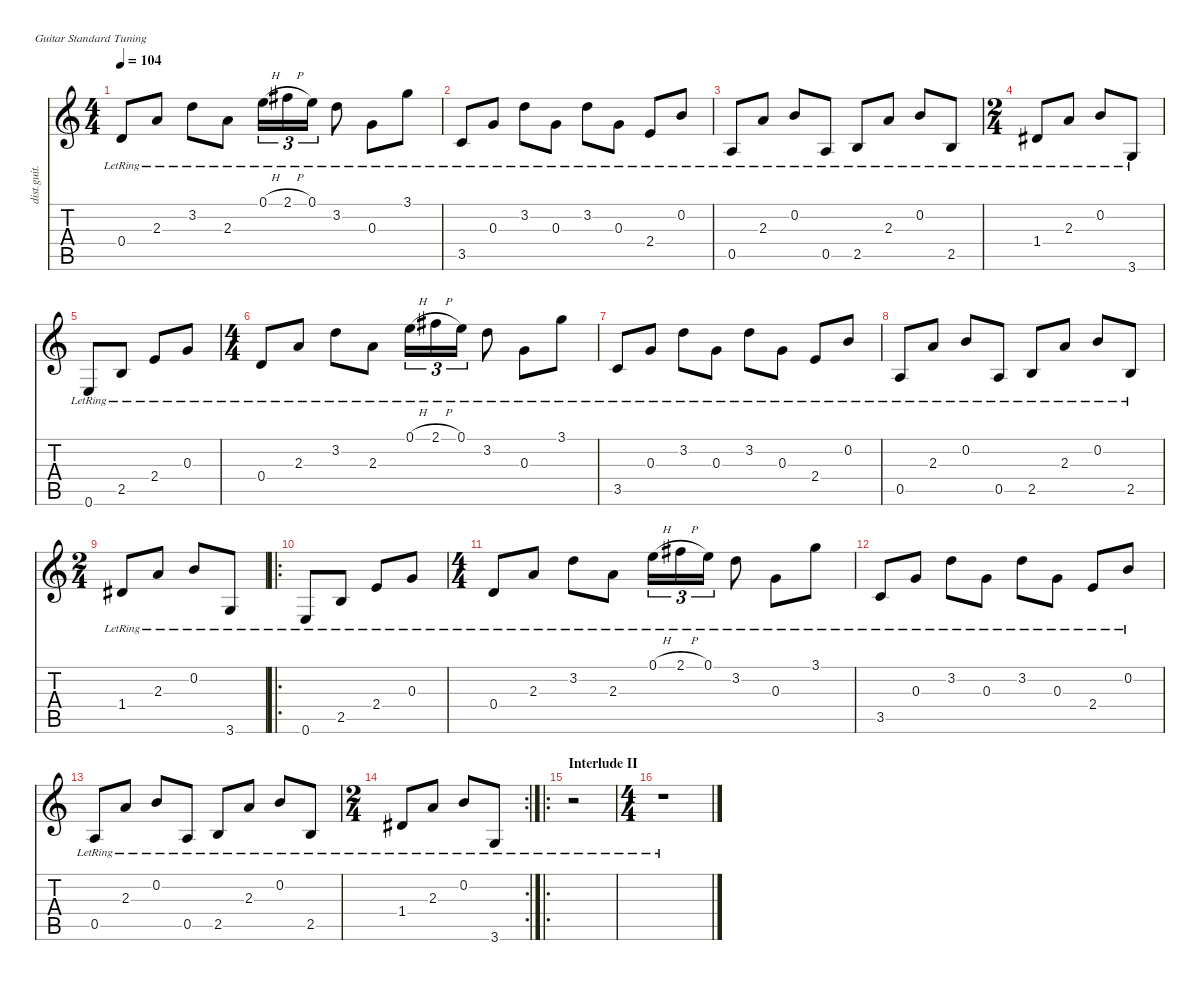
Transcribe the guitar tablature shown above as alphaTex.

\defaultSystemsLayout 4
\hideDynamics
\bracketExtendMode nobrackets
\track ("Lead / Rhythm Extras" "dist.guit.") {instrument distortionguitar}
\staff {score tabs}
\tuning (E4 B3 G3 D3 A2 E2)
\ts (4 4)
\beaming (8 2 2 2 2)
\tempo 104
\clef g2
\ks c
0.4{lr}.8{dy mf} 2.3{lr}.8 3.2{lr}.8 2.3{lr}.8 0.1{h lr}.16{tu (3 2)} 2.1{h lr acc #}.16{tu (3 2)} 0.1{lr}.16{tu (3 2)} 3.2{lr}.8 0.3{lr}.8 3.1{lr}.8 |
3.5{lr}.8 0.3{lr}.8 3.2{lr}.8 0.3{lr}.8 3.2{lr}.8 0.3{lr}.8 2.4{lr}.8 0.2{lr}.8 |
0.5{lr}.8 2.3{lr}.8 0.2{lr}.8 0.5{lr}.8 2.5{lr}.8 2.3{lr}.8 0.2{lr}.8 2.5{lr}.8 |
\ts (2 4)
\beaming (8 2 2 2 2)
1.4{lr acc #}.8 2.3{lr}.8 0.2{lr}.8 3.6{lr}.8 |
0.6{lr}.8 2.5{lr}.8 2.4{lr}.8 0.3{lr}.8 |
\ts (4 4)
\beaming (8 2 2 2 2)
0.4{lr}.8 2.3{lr}.8 3.2{lr}.8 2.3{lr}.8 0.1{h lr}.16{tu (3 2)} 2.1{h lr acc #}.16{tu (3 2)} 0.1{lr}.16{tu (3 2)} 3.2{lr}.8 0.3{lr}.8 3.1{lr}.8 |
3.5{lr}.8 0.3{lr}.8 3.2{lr}.8 0.3{lr}.8 3.2{lr}.8 0.3{lr}.8 2.4{lr}.8 0.2{lr}.8 |
0.5{lr}.8 2.3{lr}.8 0.2{lr}.8 0.5{lr}.8 2.5{lr}.8 2.3{lr}.8 0.2{lr}.8 2.5{lr}.8 |
\ts (2 4)
\beaming (8 2 2 2 2)
1.4{lr acc #}.8 2.3{lr}.8 0.2{lr}.8 3.6{lr}.8 |
\ro
0.6{lr}.8 2.5{lr}.8 2.4{lr}.8 0.3{lr}.8 |
\ts (4 4)
\beaming (8 2 2 2 2)
0.4{lr}.8 2.3{lr}.8 3.2{lr}.8 2.3{lr}.8 0.1{h lr}.16{tu (3 2)} 2.1{h lr acc #}.16{tu (3 2)} 0.1{lr}.16{tu (3 2)} 3.2{lr}.8 0.3{lr}.8 3.1{lr}.8 |
3.5{lr}.8 0.3{lr}.8 3.2{lr}.8 0.3{lr}.8 3.2{lr}.8 0.3{lr}.8 2.4{lr}.8 0.2{lr}.8 |
0.5{lr}.8 2.3{lr}.8 0.2{lr}.8 0.5{lr}.8 2.5{lr}.8 2.3{lr}.8 0.2{lr}.8 2.5{lr}.8 |
\rc 2
\ts (2 4)
\beaming (8 2 2 2 2)
1.4{lr acc #}.8 2.3{lr}.8 0.2{lr}.8 3.6{lr}.8 |
\ro
\section ("" "Interlude II")
r.2 |
\ts (4 4)
\beaming (8 2 2 2 2)
r.1
